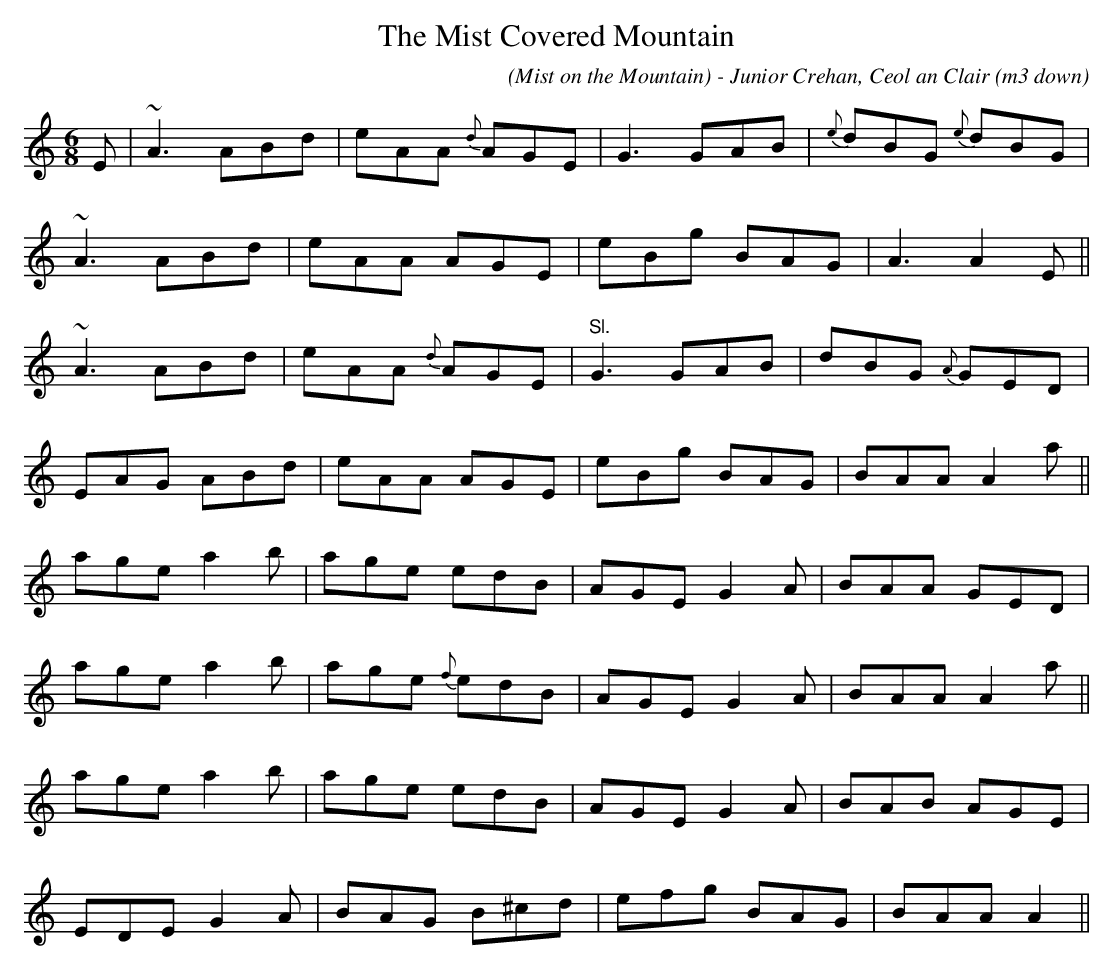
X:1
T:The Mist Covered Mountain
C:(Mist on the Mountain) - Junior Crehan, Ceol an Clair (m3 down)
M:6/8
K:Am
E|~A3 ABd|eAA {d}AGE|G3 GAB|{e}dBG {e}dBG|
~A3 ABd|eAA AGE|eBg BAG|A3 A2E||
~A3 ABd|eAA {d}AGE|"Sl."G3 GAB|dBG {A}GED|
EAG ABd|eAA AGE|eBg BAG|BAA A2a||
age a2b|age edB|AGE G2A|BAA GED|
age a2b|age {f}edB|AGE G2A|BAA A2a||
age a2b|age edB|AGE G2A|BAB AGE|
EDE G2A|BAG B^cd|efg BAG|BAA A2||
